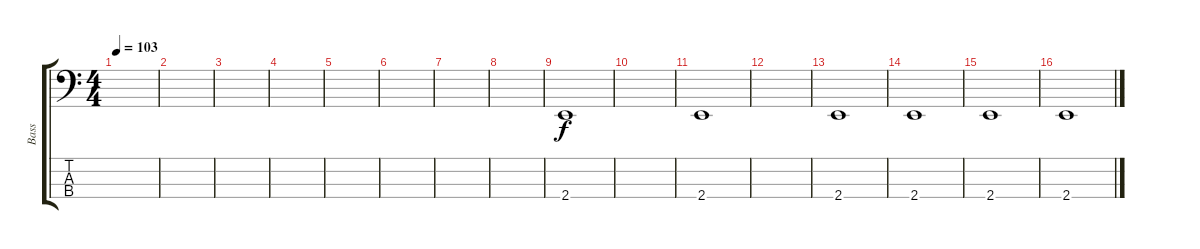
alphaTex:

\track ("Bass" "Bass") {instrument electricbasspick}
\staff {score tabs}
\tuning (G2 D2 A1 D1) {hide}
\ts (4 4)
\tempo 103
\clef f4
\ks c
|
|
|
|
|
|
|
|
2.4.1 |
|
2.4.1 |
|
2.4.1 |
2.4.1 |
2.4.1 |
2.4.1
